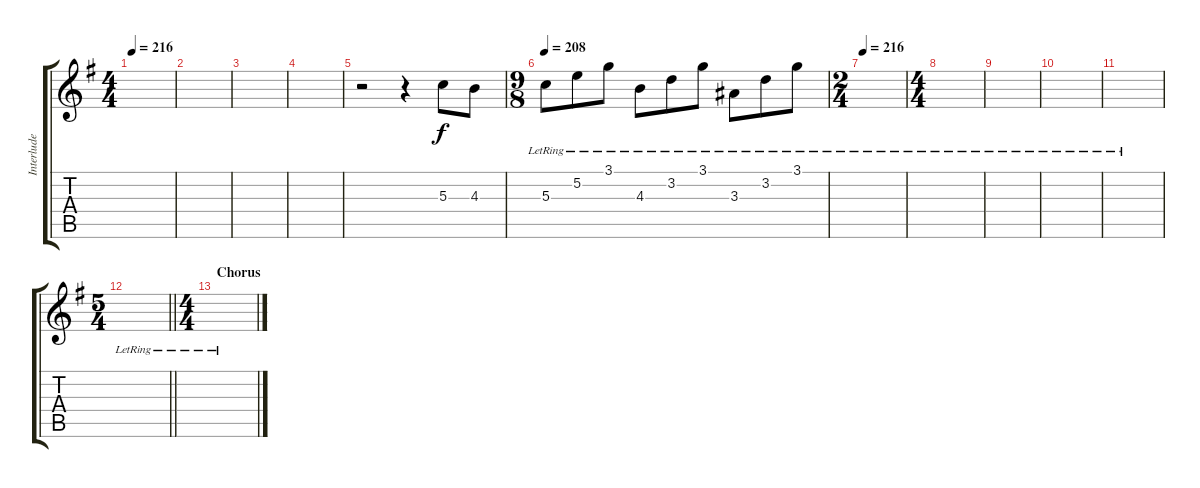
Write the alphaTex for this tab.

\track ("Interlude Gtr. 1" "Interlude ") {instrument electricguitarclean}
\staff {score tabs}
\tuning (E4 B3 G3 D3 A2 E2) {hide}
\ts (4 4)
\tempo 216
\clef g2
\ks eminor
|
|
|
|
r.2 r.4 5.3.8 4.3.8 |
\ts (9 8)
\tempo 208
5.3{lr}.8 5.2{lr}.8 3.1{lr}.8 4.3{lr}.8 3.2{lr}.8 3.1{lr}.8 3.3{lr}.8 3.2{lr}.8 3.1{lr}.8 |
\ts (2 4)
\tempo 216
|
\ts (4 4)
|
|
|
|
\ts (5 4)
\barLineRight lightlight
|
\ts (4 4)
\section ("" "Chorus")
